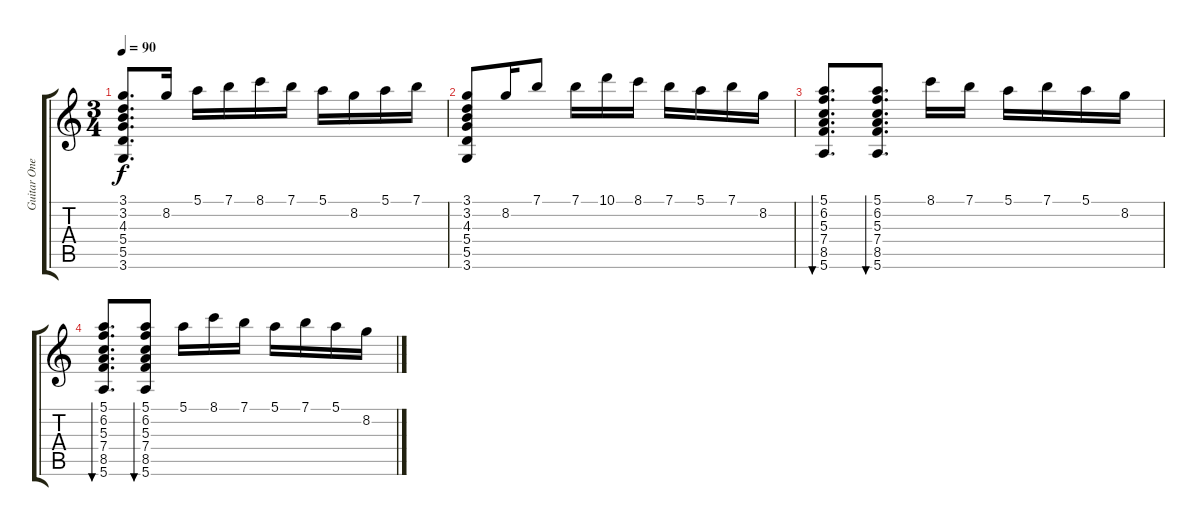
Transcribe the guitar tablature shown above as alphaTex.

\track ("Guitar One" "Guitar One") {instrument acousticguitarsteel}
\staff {score tabs}
\tuning (E4 B3 G3 D3 A2 E2) {hide}
\ts (3 4)
\tempo 90
\clef g2
\ks c
(3.1 3.2 4.3 5.4 5.5 3.6).8{d dy f} 8.2.16 5.1.16 7.1.16 8.1.16 7.1.16 5.1.16 8.2.16 5.1.16 7.1.16 |
(3.1 3.2 4.3 5.4 5.5 3.6).8 8.2.16 7.1.8 7.1.16 10.1.16 8.1.16 7.1.16 5.1.16 7.1.16 8.2.16 |
(5.1 6.2 5.3 7.4 8.5 5.6).8{d bu 60} (5.1 6.2 5.3 7.4 8.5 5.6).8{d bu 60} 8.1.16 7.1.16 5.1.16 7.1.16 5.1.16 8.2.16 |
(5.1 6.2 5.3 7.4 8.5 5.6).8{d bu 60} (5.1 6.2 5.3 7.4 8.5 5.6).8{bu 60} 5.1.16 8.1.16 7.1.16 5.1.16 7.1.16 5.1.16 8.2.16
